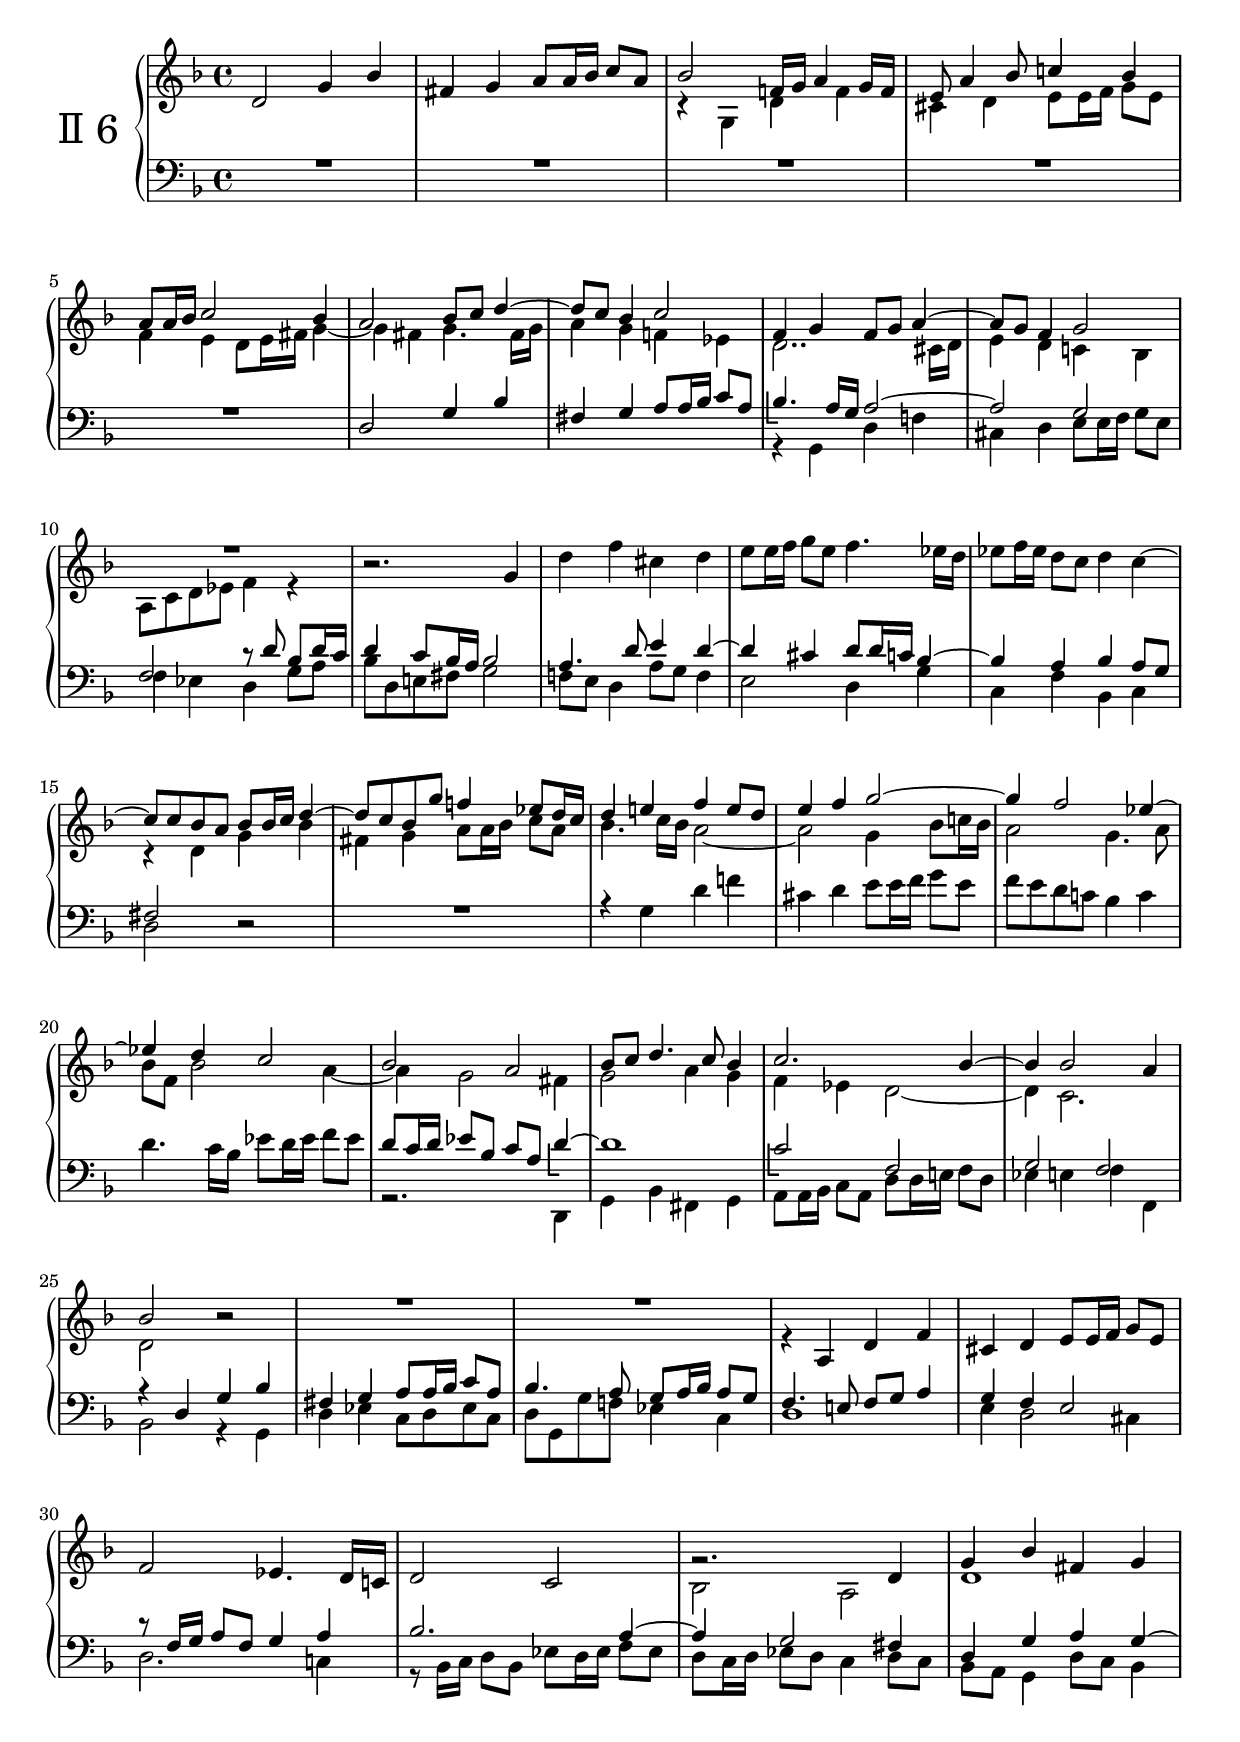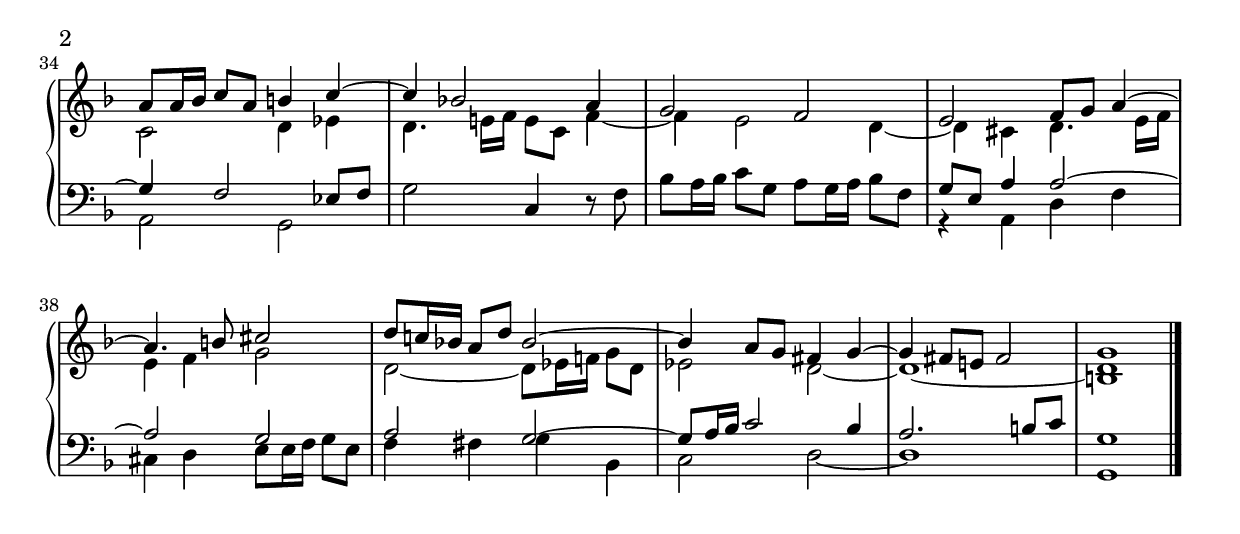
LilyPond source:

rh = \markup { \postscript # "0.20 setlinewidth 0.5 -2.0 moveto -1 0 rlineto 0 3 rlineto stroke" }
lh = \markup { \postscript # "0.20 setlinewidth -0.5 0 moveto 0 4 rlineto 1.5 0 rlineto stroke" }

soprvi = \relative c'
{
	\key d \minor

	d2 g4 bes |
	fis g a8 a16 bes c8 a |
	bes2 f16 g a4 g16 f |
	e8 a4 bes8 c4 bes |
	a8 a16 bes c2 bes4 |
	a2 bes8 c d4 ~ |
	d8 c bes4 c2 |
	f,4 g f8 g a4 ~ |
	a8 g f4 g2 |
	R1 |
	\stemNeutral
	b2.\rest g4 |
	d' f cis d |
	e8 e16 f g8 e f4. ees16 d |
	ees8 f16 ees d8 c d4 c~|
	\stemUp
	c8 c bes a bes bes16 c d4 ~|
	d8 c bes g' f4 ees8 d16 c |
	d4 e f e8 d |
	e4 f g2 ~|
	g4 f2 ees4 ~|ees d c2 |
	bes2 a |
	bes8 c d4. c8 bes4 |
	c2. bes4 ~|
	bes bes2 a4 |
	bes2 r |
	R1 |
	R |
	s|
	s|
	s|
	s |
	g2.\rest d4 |
	g bes fis g |
	a8 a16 bes c8 a b4 c ~|
	c bes2 a4 |
	g2 f |
	e f8 g a4 ~ |
	a4. b8 cis2 |
	d8 c16 bes a8 d bes2 ~ |
	bes4 a8 g fis4 g ~|
	g fis8 e fis2 |
	g1
	\bar "|."
}

altovi = \relative c'
{
	s1 |
	s |
	r4 g d' f |
	cis d e8 e16 f g8 e |
	f4 e d8 e16 fis g4 ~|
	g fis g4. fis16 g |
	a4 g f ees |
	d2.. cis16 d |
	e4 d c bes |
	a8 c d ees f4 r |
	s1 |
	s |
	s |
	s |
	r4 d g bes |
	fis g a8 a16 bes c8 a |
	bes4. c16 bes a2 ~ |
	a g4 bes8 c16 bes |
	a2 g4. a8 |
	bes f bes2 a4~|
	a g2 fis4 |
	g2 a4 g |
	f ees d2 ~|
	d4 c2. |
	d2 r |
	R1 |
	R |
        \stemNeutral
	r4 a d f |
	cis d e8 e16 f g8 e |
	f2 ees4. d16 c |
	d2 c |
	\stemDown
	bes a |
	d1 |
	c2 d4 ees |
	d4. e16 f e8 c f4 ~ |
	f e2 d4~|
	d cis d4. e16 f |
	e4 f g2 |
	d~d8 ees16 f g8 d |
	ees2 d ~|
	d1 ~|
	<d b>1 |
}

tenorvi = \relative c
{
	\clef bass
	\key d \minor
	R1 |
	R |
	R |
	R |
	R |
	d2 g4 bes |
	fis g a8 a16 bes c8 a |
	bes4.^\rh a16 g a2 ~|
	a g |
	f r8 d'8 bes d16 c |
	d4 c8 bes16 a bes2 |
	a4. d8 e4 d ~|
	d cis d8 d16 c bes4 ~ |
	bes a bes a8 g |
	fis2 r |
	R1 |
	\stemNeutral
	r4 g d' f |
	cis d e8 e16 f g8 e |
	f e d c bes4 c |
	d4. c16 bes ees8 d16 ees f8 ees |
	\stemUp
	d8 c16 d ees8 bes c a d4^\rh ~|
	d1 
	c2^\rh f, |
	g f |
	r4 d g bes |
	fis g a8 a16 bes c8 a |
	bes4. a8 g  a16 bes a8 g |
	f4. e8 f g a4 |
	g f e2 |
	r8 f16 g a8 f g4 a |
	bes2. a4 ~|
	a g2 fis4 |
	d g a g ~|
	g f2 ees8 f |
	\stemNeutral
	g2 c,4 d8\rest f |
	bes a16 bes c8 g a8 g16 a bes8 f |
	\stemUp
	g e a4 a2 ~|
	a g |
	a g ~|
	g8 a16 bes c2 bes4 |
	a2. b8 c |

}
bassvi = \relative c
{
	R1 |
	R |
	R |
	R |
	R |
	s |
	s |
	r4 g d' f |
	cis d e8 e16 f g8 e |
	f4 ees d g8 a |
	bes d, e fis g2 |
	f8 e d4 a'8 g f4 |
	e2 d4 g |
	c, f bes, c |
	d2 r |
	R1 |
	s |
	s |
	s |
	s |
	r2. d,4 |
	g bes fis g |
	a8 a16 bes c8 a d d16 e f8 d |
	ees4 e f f, |
	bes2 r4 g |
	d' ees c8 d ees c |
	d g, g' f ees4 c |
	d1 |
	e4 d2 cis4 |
	d2. c4 |
	r8 bes16 c d8 bes ees8 d16 ees f8 ees |
	d8 c16 d ees8 d c4 d8 c |
	bes a g4 d'8 c bes4 |
	a2 g |
	s1 |
	s |
	r4 a d f |
	cis d e8 e16 f g8 e |
	f4 fis g bes, |
	c2 d ~|
	d1 |
	<g, g'> |
}

\include "merge.ly"
\score
{
	\new PianoStaff <<
		\accidentalStyle "piano"

		\set PianoStaff.instrumentName = # "Ⅱ 6"
		\new Staff = "up" << { \soprvi } \\ {\altovi} >>
		\new Staff = "down" << {\tenorvi} \\ {\bassvi} >>
	>>
	\layout 
	{
		\context { \PianoStaff \override InstrumentName #'font-size = #5  }
		\context { \Staff \consists #merge-rests-engraver }
		\context { \Staff \consists #merge-mmrests-engraver }
		\context 
		{
			\Score
			\override SpacingSpanner.common-shortest-duration = #(ly:make-moment 1/8)
		}
	}
	\midi {\tempo 4=100}
}